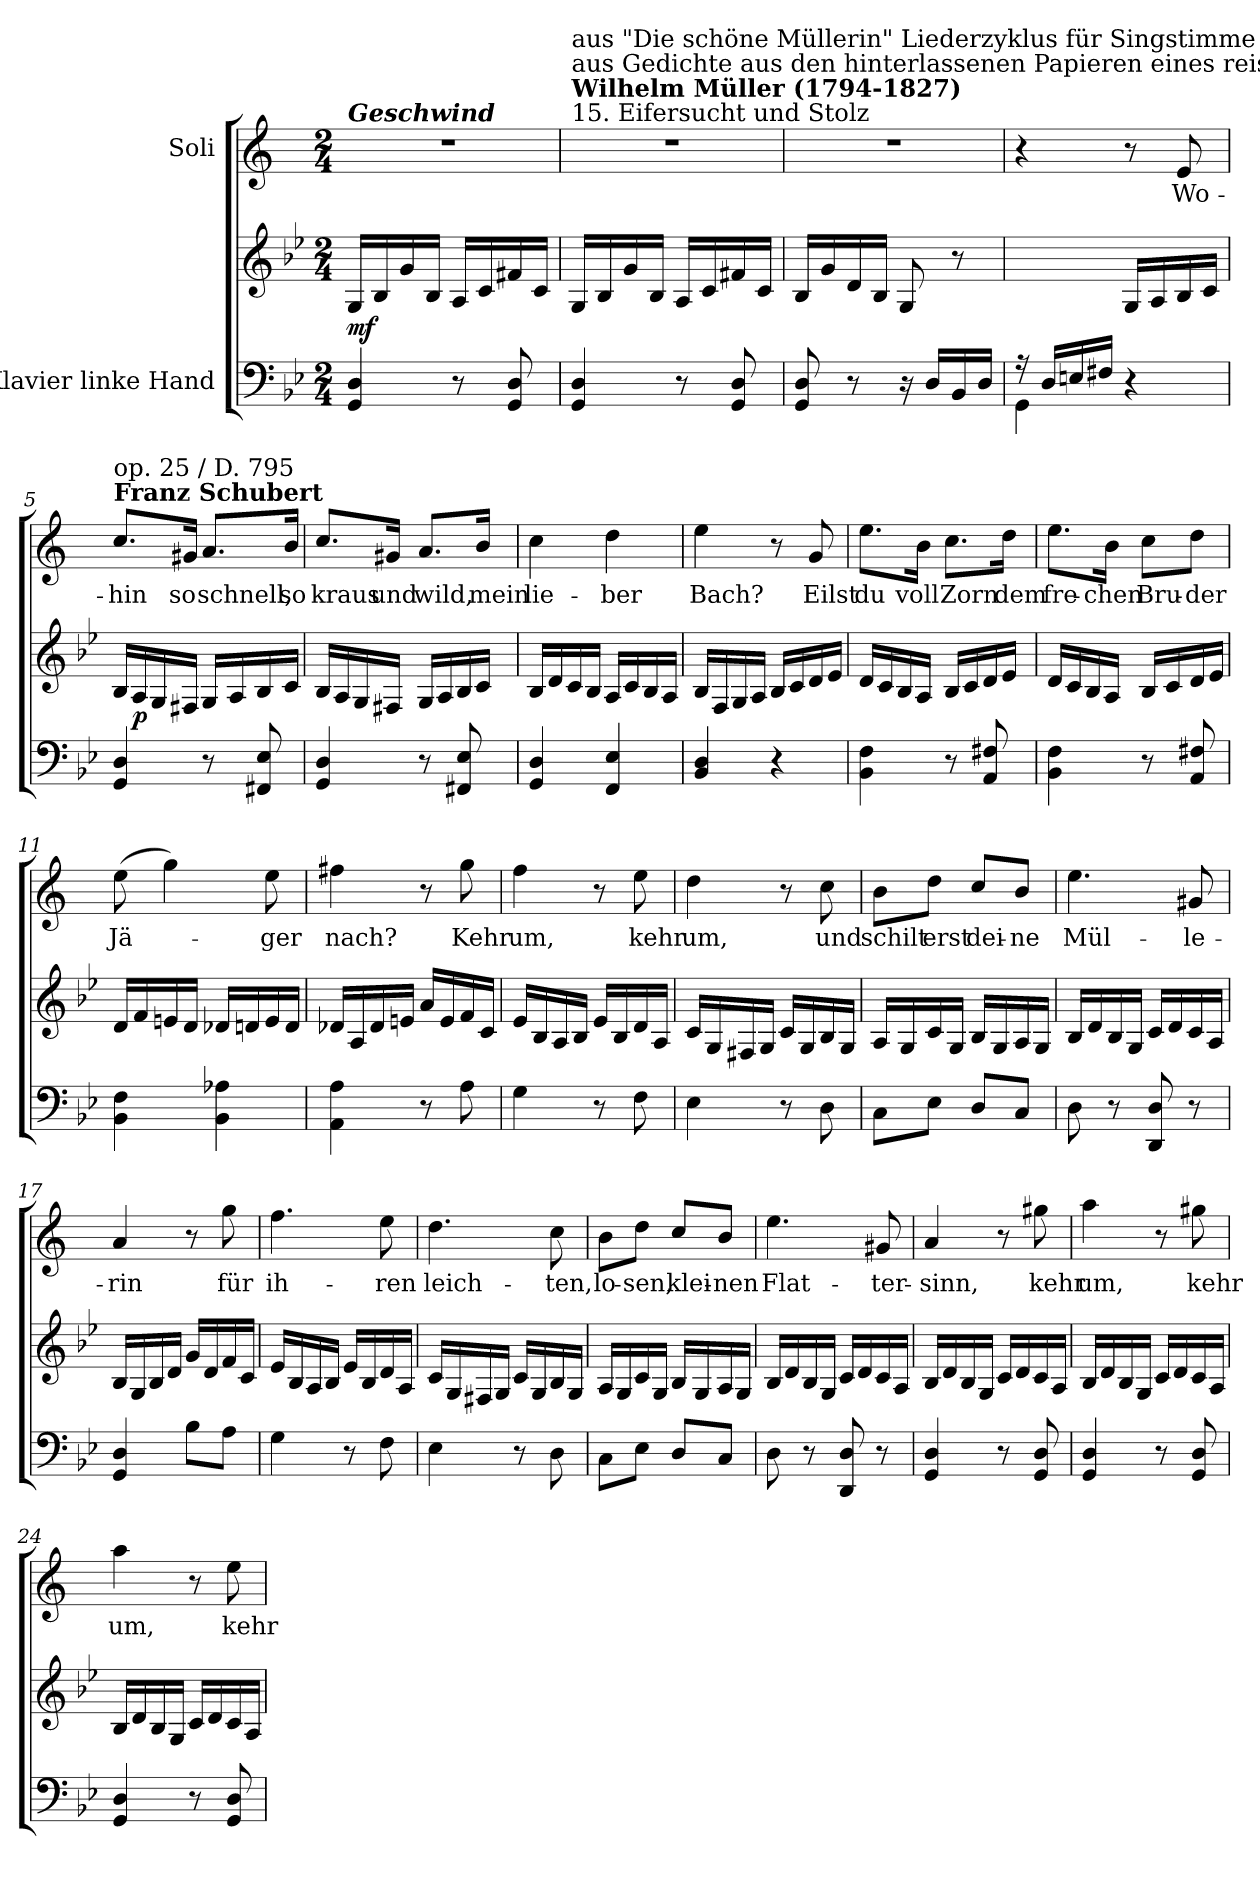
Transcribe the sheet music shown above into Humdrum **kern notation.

**kern	**kern	**dynam	**kern	**text
*part2	*part2	*part2	*part1	*part1
*staff3	*staff2	*staff2/3	*staff1	*staff1
*I"Klavier linke Hand	*	*	*I"Soli	*
*clefF4	*clefG2	*	*clefG2	*
*	*	*	*ITrd1c2	*
*k[b-e-]	*k[b-e-]	*	*k[b-e-]	*
*M2/4	*M2/4	*	*M2/4	*
=1	=1	=1	=1	=1
!	!	!	!LO:TX:a:Bi:t=Geschwind	!
!	!	!LO:DY:b	!	!
4GG/ 4D/	16G/LL	mf	2r	.
.	16B-/	.	.	.
.	16g/	.	.	.
.	16B-/JJ	.	.	.
8r	16A/LL	.	.	.
.	16c/	.	.	.
8GG/ 8D/	16f#X/	.	.	.
.	16c/JJ	.	.	.
=2	=2	=2	=2	=2
!	!	!	!LO:TX:a:t=15. Eifersucht und Stolz	!
!	!	!	!LO:TX:a:B:t=Wilhelm Müller (1794-1827)	!
!	!	!	!LO:TX:a:t=aus Gedichte aus den hinterlassenen Papieren eines reisenden Waldhornisten 1	!
!	!	!	!LO:TX:a:t=aus "Die schöne Müllerin" Liederzyklus für Singstimme und Piano	!
4GG/ 4D/	16G/LL	.	2r	.
.	16B-/	.	.	.
.	16g/	.	.	.
.	16B-/JJ	.	.	.
8r	16A/LL	.	.	.
.	16c/	.	.	.
8GG/ 8D/	16f#X/	.	.	.
.	16c/JJ	.	.	.
!!LO:LB:g=z
=3	=3	=3	=3	=3
8GG/ 8D/	16B-/LL	.	2r	.
.	16g/	.	.	.
8r	16d/	.	.	.
.	16B-/JJ	.	.	.
16r	8G/	.	.	.
16D/LL	.	.	.	.
16BB-/	8r	.	.	.
16D/JJ	.	.	.	.
=4	=4	=4	=4	=4
*^	*	*	*	*
16r	4GG\	4ryy	.	4r	.
16D/LL	.	.	.	.	.
16En/	.	.	.	.	.
16F#X/JJ	.	.	.	.	.
4ryy	4r	16G/LL	.	8r	.
.	.	16A/	.	.	.
!	!	!	!	!	!LO:LY:b
.	.	16B-/	.	8d/	Wo-
.	.	16c/JJ	.	.	.
*v	*v	*	*	*	*
=5	=5	=5	=5	=5
!	!	!	!LO:TX:a:B:t=Franz Schubert	!
!	!	!	!LO:TX:a:t=op. 25 / D. 795	!
!	!	!	!	!LO:LY:b
4GG/ 4D/	16B-/LL	.	8.b-/L	hin
!	!	!LO:DY:b	!	!
.	16A/	p	.	.
.	16G/	.	.	.
!	!	!	!	!LO:LY:b
.	16F#X/JJ	.	16f#X/Jk	so
!	!	!	!	!LO:LY:b
8r	16G/LL	.	8.g/L	schnell,
.	16A/	.	.	.
8FF#X/ 8E-/	16B-/	.	.	.
!	!	!	!	!LO:LY:b
.	16c/JJ	.	16a/Jk	so
!!LO:LB:g=z
=6	=6	=6	=6	=6
!	!	!	!	!LO:LY:b
4GG/ 4D/	16B-/LL	.	8.b-/L	kraus
.	16A/	.	.	.
.	16G/	.	.	.
!	!	!	!	!LO:LY:b
.	16F#X/JJ	.	16f#X/Jk	und
!	!	!	!	!LO:LY:b
8r	16G/LL	.	8.g/L	wild,
.	16A/	.	.	.
8FF#X/ 8E-/	16B-/	.	.	.
!	!	!	!	!LO:LY:b
.	16c/JJ	.	16a/Jk	mein
=7	=7	=7	=7	=7
!	!	!	!	!LO:LY:b
4GG/ 4D/	16B-/LL	.	4b-\	lie-
.	16d/	.	.	.
.	16c/	.	.	.
.	16B-/JJ	.	.	.
!	!	!	!	!LO:LY:b
4FF/ 4E-/	16A/LL	.	4cc\	ber
.	16c/	.	.	.
.	16B-/	.	.	.
.	16A/JJ	.	.	.
=8	=8	=8	=8	=8
!	!	!	!	!LO:LY:b
4BB-/ 4D/	16B-/LL	.	4dd\	Bach?
.	16F/	.	.	.
.	16G/	.	.	.
.	16A/JJ	.	.	.
4r	16B-/LL	.	8r	.
.	16c/	.	.	.
!	!	!	!	!LO:LY:b
.	16d/	.	8f/	Eilst
.	16e-/JJ	.	.	.
!!LO:LB:g=z
=9	=9	=9	=9	=9
!	!	!	!	!LO:LY:b
4BB-\ 4F\	16d/LL	.	8.dd\L	du
.	16c/	.	.	.
.	16B-/	.	.	.
!	!	!	!	!LO:LY:b
.	16A/JJ	.	16a\Jk	voll
!	!	!	!	!LO:LY:b
8r	16B-/LL	.	8.b-\L	Zorn
.	16c/	.	.	.
8AA/ 8F#X/	16d/	.	.	.
!	!	!	!	!LO:LY:b
.	16e-/JJ	.	16cc\Jk	dem
=10	=10	=10	=10	=10
!	!	!	!	!LO:LY:b
4BB-\ 4F\	16d/LL	.	8.dd\L	fre-
.	16c/	.	.	.
.	16B-/	.	.	.
!	!	!	!	!LO:LY:b
.	16A/JJ	.	16a\Jk	chen
!	!	!	!	!LO:LY:b
8r	16B-/LL	.	8b-\L	Bru-
.	16c/	.	.	.
!	!	!	!	!LO:LY:b
8AA/ 8F#X/	16d/	.	8cc\J	der
.	16e-/JJ	.	.	.
!!LO:PB:g=z
=11	=11	=11	=11	=11
!	!	!	!	!LO:LY:b
4BB-\ 4F\	16d/LL	.	(8dd\	Jä-
.	16f/	.	.	.
.	16en/	.	4ff\)	.
.	16d/JJ	.	.	.
4BB-\ 4A-X\	16d-X/LL	.	.	.
.	16dn/	.	.	.
!	!	!	!	!LO:LY:b
.	16e/	.	8dd\	ger
.	16d/JJ	.	.	.
=12	=12	=12	=12	=12
!	!	!	!	!LO:LY:b
4AA\ 4A\	16d-X/LL	.	4een\	nach?
.	16A/	.	.	.
.	16d-/	.	.	.
.	16en/JJ	.	.	.
8r	16a/LL	.	8r	.
.	16e/	.	.	.
!	!	!	!	!LO:LY:b
8A\	16f/	.	8ff\	Kehr
.	16c/JJ	.	.	.
=13	=13	=13	=13	=13
!	!	!	!	!LO:LY:b
4G\	16e-/LL	.	4ee-\	um,
.	16B-/	.	.	.
.	16A/	.	.	.
.	16B-/JJ	.	.	.
8r	16e-/LL	.	8r	.
.	16B-/	.	.	.
!	!	!	!	!LO:LY:b
8F\	16d/	.	8dd\	kehr
.	16A/JJ	.	.	.
!!LO:LB:g=z
=14	=14	=14	=14	=14
!	!	!	!	!LO:LY:b
4E-\	16c/LL	.	4cc\	um,
.	16G/	.	.	.
.	16F#X/	.	.	.
.	16G/JJ	.	.	.
8r	16c/LL	.	8r	.
.	16G/	.	.	.
!	!	!	!	!LO:LY:b
8D\	16B-/	.	8b-\	und
.	16G/JJ	.	.	.
=15	=15	=15	=15	=15
!	!	!	!	!LO:LY:b
8C\L	16A/LL	.	8a\L	schilt
.	16G/	.	.	.
!	!	!	!	!LO:LY:b
8E-\J	16c/	.	8cc\J	erst
.	16G/JJ	.	.	.
!	!	!	!	!LO:LY:b
8D/L	16B-/LL	.	8b-/L	dei-
.	16G/	.	.	.
!	!	!	!	!LO:LY:b
8C/J	16A/	.	8a/J	ne
.	16G/JJ	.	.	.
!!LO:LB:g=z
=16	=16	=16	=16	=16
!	!	!	!	!LO:LY:b
8D\	16B-/LL	.	4.dd\	Mül-
.	16d/	.	.	.
8r	16B-/	.	.	.
.	16G/JJ	.	.	.
8DD/ 8D/	16c/LL	.	.	.
.	16d/	.	.	.
!	!	!	!	!LO:LY:b
8r	16c/	.	8f#X/	le-
.	16A/JJ	.	.	.
=17	=17	=17	=17	=17
!	!	!	!	!LO:LY:b
4GG/ 4D/	16B-/LL	.	4g/	rin
.	16G/	.	.	.
.	16B-/	.	.	.
.	16d/JJ	.	.	.
8B-\L	16g/LL	.	8r	.
.	16d/	.	.	.
!	!	!	!	!LO:LY:b
8A\J	16f/	.	8ff\	für
.	16c/JJ	.	.	.
=18	=18	=18	=18	=18
!	!	!	!	!LO:LY:b
4G\	16e-/LL	.	4.ee-\	ih-
.	16B-/	.	.	.
.	16A/	.	.	.
.	16B-/JJ	.	.	.
8r	16e-/LL	.	.	.
.	16B-/	.	.	.
!	!	!	!	!LO:LY:b
8F\	16d/	.	8dd\	ren
.	16A/JJ	.	.	.
!!LO:LB:g=z
=19	=19	=19	=19	=19
!	!	!	!	!LO:LY:b
4E-\	16c/LL	.	4.cc\	leich-
.	16G/	.	.	.
.	16F#X/	.	.	.
.	16G/JJ	.	.	.
8r	16c/LL	.	.	.
.	16G/	.	.	.
!	!	!	!	!LO:LY:b
8D\	16B-/	.	8b-\	ten,
.	16G/JJ	.	.	.
=20	=20	=20	=20	=20
!	!	!	!	!LO:LY:b
8C\L	16A/LL	.	8a\L	lo-
.	16G/	.	.	.
!	!	!	!	!LO:LY:b
8E-\J	16c/	.	8cc\J	sen,
.	16G/JJ	.	.	.
!	!	!	!	!LO:LY:b
8D/L	16B-/LL	.	8b-/L	klei-
.	16G/	.	.	.
!	!	!	!	!LO:LY:b
8C/J	16A/	.	8a/J	nen
.	16G/JJ	.	.	.
=21	=21	=21	=21	=21
!	!	!	!	!LO:LY:b
8D\	16B-/LL	.	4.dd\	Flat-
.	16d/	.	.	.
8r	16B-/	.	.	.
.	16G/JJ	.	.	.
8DD/ 8D/	16c/LL	.	.	.
.	16d/	.	.	.
!	!	!	!	!LO:LY:b
8r	16c/	.	8f#X/	ter-
.	16A/JJ	.	.	.
!!LO:PB:g=z
=22	=22	=22	=22	=22
!	!	!	!	!LO:LY:b
4GG/ 4D/	16B-/LL	.	4g/	sinn,
.	16d/	.	.	.
.	16B-/	.	.	.
.	16G/JJ	.	.	.
8r	16c/LL	.	8r	.
.	16d/	.	.	.
!	!	!	!	!LO:LY:b
8GG/ 8D/	16c/	.	8ff#X\	kehr
.	16A/JJ	.	.	.
=23	=23	=23	=23	=23
!	!	!	!	!LO:LY:b
4GG/ 4D/	16B-/LL	.	4gg\	um,
.	16d/	.	.	.
.	16B-/	.	.	.
.	16G/JJ	.	.	.
8r	16c/LL	.	8r	.
.	16d/	.	.	.
!	!	!	!	!LO:LY:b
8GG/ 8D/	16c/	.	8ff#X\	kehr
.	16A/JJ	.	.	.
=24	=24	=24	=24	=24
!	!	!	!	!LO:LY:b
4GG/ 4D/	16B-/LL	.	4gg\	um,
.	16d/	.	.	.
.	16B-/	.	.	.
.	16G/JJ	.	.	.
8r	16c/LL	.	8r	.
.	16d/	.	.	.
!	!	!	!	!LO:LY:b
8GG/ 8D/	16c/	.	8dd\	kehr
.	16A/JJ	.	.	.
=	=	=	=	=
*-	*-	*-	*-	*-
